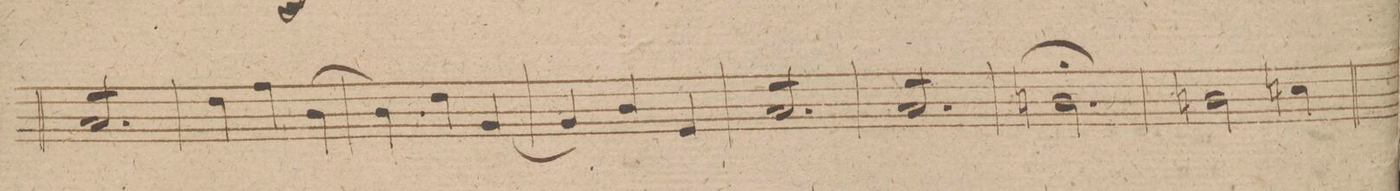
**kern	**dynam
*I"Viola	*
*clefC3	*
*k[f#c#g#d#]	*
*M3/4	*
*tremolo	*
8BL	.
8B	.
8B	.
8B	.
8B	.
8BJ	.
=129	=129
4e	.
4g#	.
[4c#	.
=130	=130
4c#]	.
4e	.
[4A	.
=131	=131
4A]	.
4c#/	.
4F#	.
=132	=132
2.ryy	.
=133	=133
8BL	.
8B	.
8B	.
8B	.
8B	.
8BJ	.
=134	=134
8BL	.
8B	.
8B	.
8B	.
8B	.
8BJ	.
=135	=135
2.cn;	.
=136	=136
2cn	.
4dn	.
=137	=137
*-	*-
